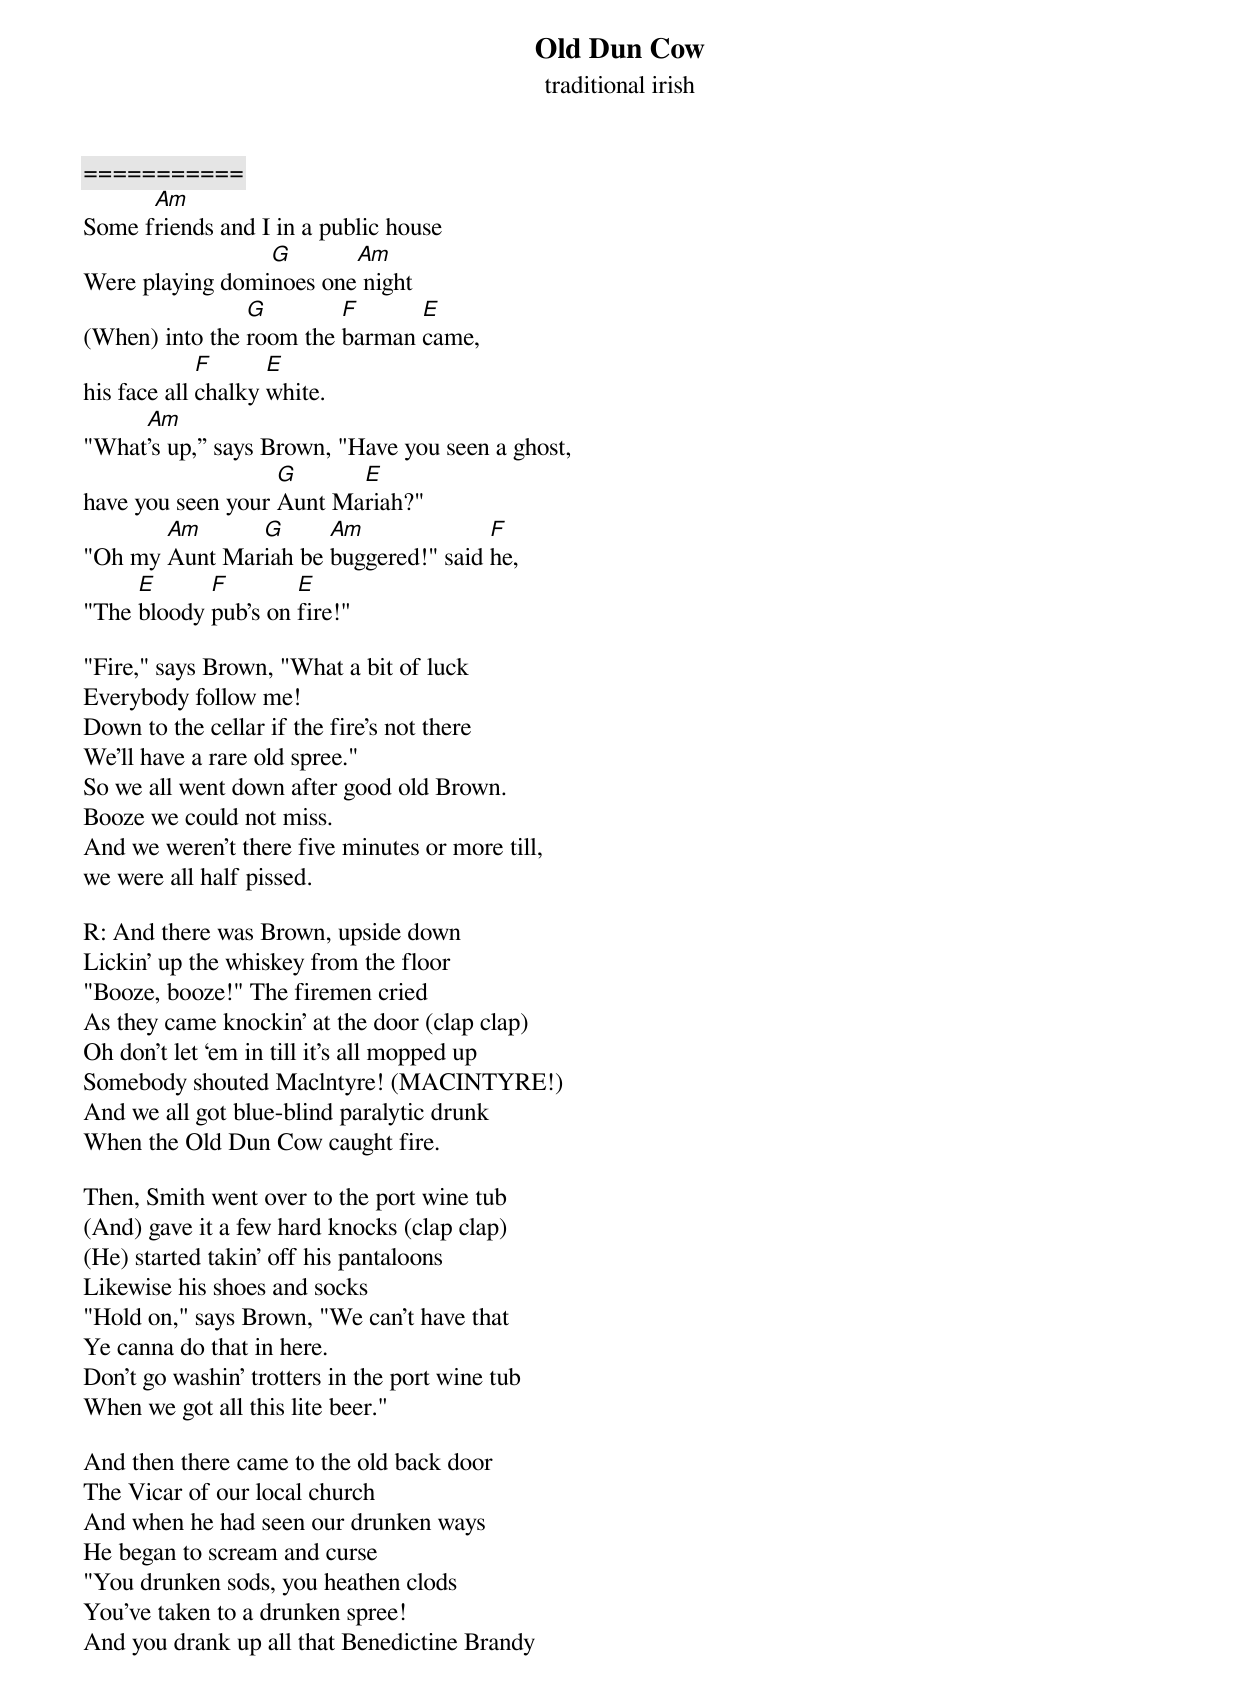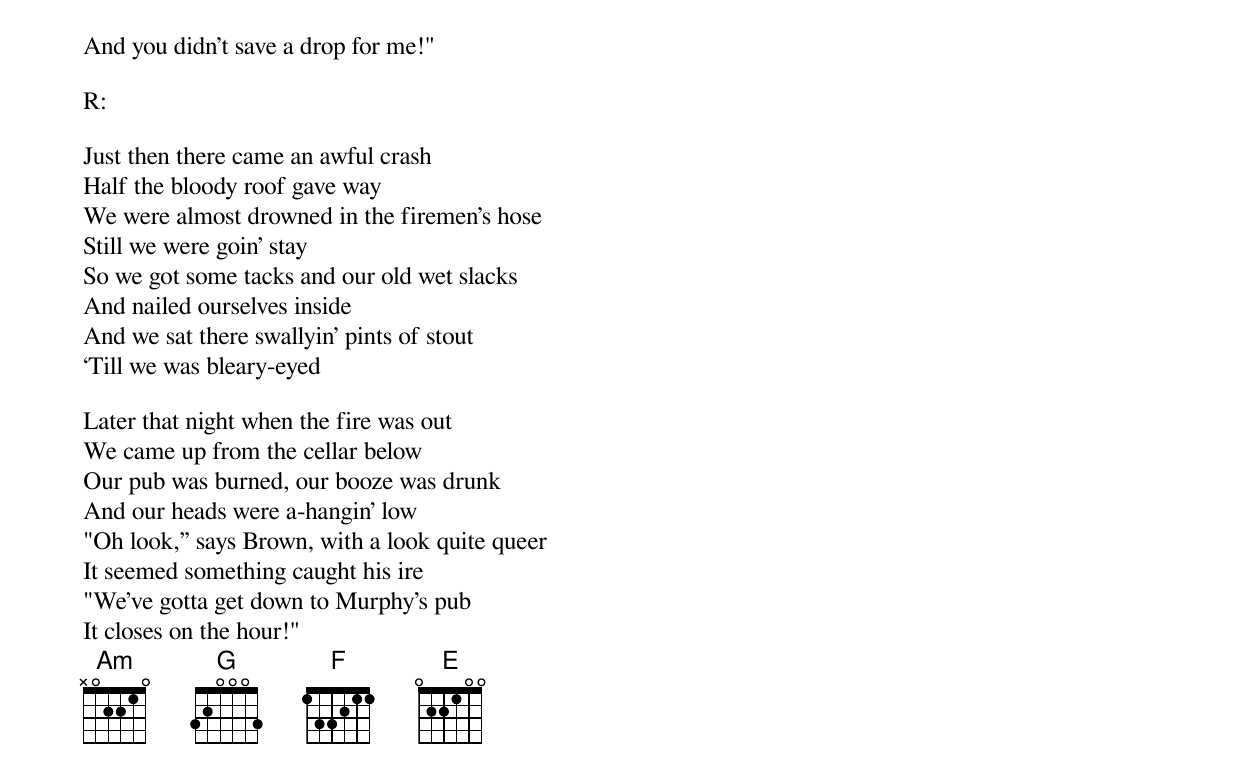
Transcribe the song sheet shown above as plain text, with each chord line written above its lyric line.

Old Dun Cow
traditional irish

===========
      Am
Some friends and I in a public house
                 G       Am
Were playing dominoes one night
                G        F      E
(When) into the room the barman came,
             F      E
his face all chalky white.
     Am
"What’s up,” says Brown, "Have you seen a ghost,
                   G      E
have you seen your Aunt Mariah?"
       Am      G      Am              F
"Oh my Aunt Mariah be buggered!" said he,
     E      F        E
"The bloody pub’s on fire!"

"Fire," says Brown, "What a bit of luck
Everybody follow me!
Down to the cellar if the fire’s not there
We’ll have a rare old spree."
So we all went down after good old Brown.
Booze we could not miss.
And we weren’t there five minutes or more till,
we were all half pissed.

R: And there was Brown, upside down
Lickin’ up the whiskey from the floor
"Booze, booze!" The firemen cried
As they came knockin’ at the door (clap clap)
Oh don’t let ‘em in till it’s all mopped up
Somebody shouted Maclntyre! (MACINTYRE!)
And we all got blue-blind paralytic drunk
When the Old Dun Cow caught fire.

Then, Smith went over to the port wine tub
(And) gave it a few hard knocks (clap clap)
(He) started takin’ off his pantaloons
Likewise his shoes and socks
"Hold on," says Brown, "We can't have that
Ye canna do that in here.
Don’t go washin’ trotters in the port wine tub
When we got all this lite beer."

And then there came to the old back door
The Vicar of our local church
And when he had seen our drunken ways
He began to scream and curse
"You drunken sods, you heathen clods
You’ve taken to a drunken spree!
And you drank up all that Benedictine Brandy
And you didn’t save a drop for me!"

R:

Just then there came an awful crash
Half the bloody roof gave way
We were almost drowned in the firemen’s hose
Still we were goin' stay
So we got some tacks and our old wet slacks
And nailed ourselves inside
And we sat there swallyin’ pints of stout
‘Till we was bleary-eyed

Later that night when the fire was out
We came up from the cellar below
Our pub was burned, our booze was drunk
And our heads were a-hangin’ low
"Oh look,” says Brown, with a look quite queer
It seemed something caught his ire
"We’ve gotta get down to Murphy’s pub
It closes on the hour!"
